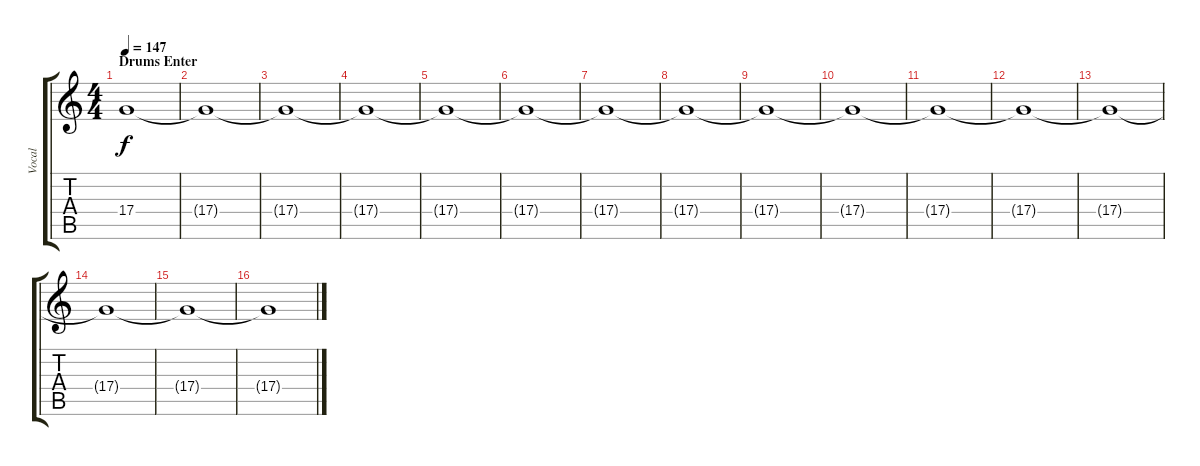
\track ("Vocal" "Vocal") {instrument flute}
\staff {score tabs}
\tuning (E4 B3 G3 D3 A2 E2) {hide}
\ts (4 4)
\section ("" "Drums Enter")
\tempo 147
\clef g2
\ks c
17.4{t}.1{dy f} |
17.4{t}.1 |
17.4{t}.1 |
17.4{t}.1 |
17.4{t}.1 |
17.4{t}.1 |
17.4{t}.1 |
17.4{t}.1 |
17.4{t}.1 |
17.4{t}.1 |
17.4{t}.1 |
17.4{t}.1 |
17.4{t}.1 |
17.4{t}.1 |
17.4{t}.1 |
17.4{t}.1
